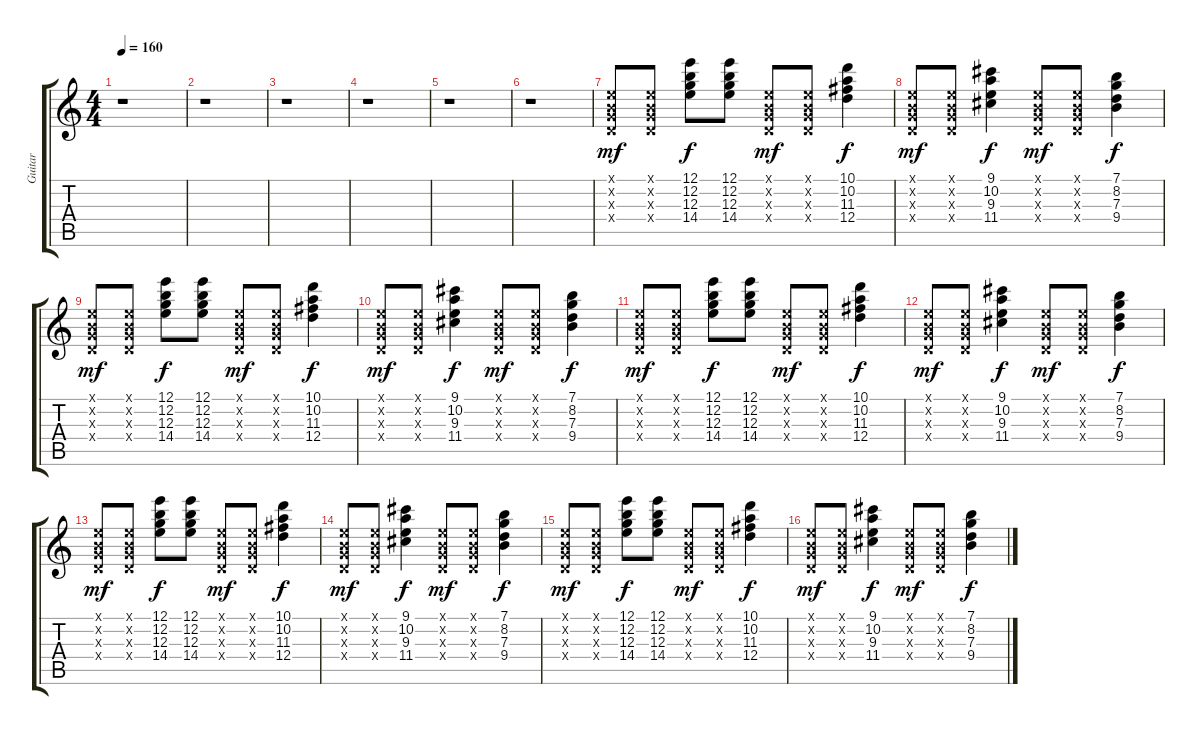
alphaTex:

\track ("Guitar" "Guitar") {instrument electricguitarclean}
\staff {score tabs}
\tuning (E4 B3 G3 D3 A2 E2) {hide}
\ts (4 4)
\tempo 160
\clef g2
\ks c
r.1{dy mp} |
r.1 |
r.1 |
r.1 |
r.1 |
r.1 |
(0.1{x} 0.2{x} 0.3{x} 0.4{x}).8{dy mf} (0.1{x} 0.2{x} 0.3{x} 0.4{x}).8 (12.1 12.2 12.3 14.4).8{dy f} (12.1 12.2 12.3 14.4).8 (0.1{x} 0.2{x} 0.3{x} 0.4{x}).8{dy mf} (0.1{x} 0.2{x} 0.3{x} 0.4{x}).8 (10.1 10.2 11.3 12.4).4{dy f} |
(0.1{x} 0.2{x} 0.3{x} 0.4{x}).8{dy mf} (0.1{x} 0.2{x} 0.3{x} 0.4{x}).8 (9.1 10.2 9.3 11.4).4{dy f} (0.1{x} 0.2{x} 0.3{x} 0.4{x}).8{dy mf} (0.1{x} 0.2{x} 0.3{x} 0.4{x}).8 (7.1 8.2 7.3 9.4).4{dy f} |
(0.1{x} 0.2{x} 0.3{x} 0.4{x}).8{dy mf} (0.1{x} 0.2{x} 0.3{x} 0.4{x}).8 (12.1 12.2 12.3 14.4).8{dy f} (12.1 12.2 12.3 14.4).8 (0.1{x} 0.2{x} 0.3{x} 0.4{x}).8{dy mf} (0.1{x} 0.2{x} 0.3{x} 0.4{x}).8 (10.1 10.2 11.3 12.4).4{dy f} |
(0.1{x} 0.2{x} 0.3{x} 0.4{x}).8{dy mf} (0.1{x} 0.2{x} 0.3{x} 0.4{x}).8 (9.1 10.2 9.3 11.4).4{dy f} (0.1{x} 0.2{x} 0.3{x} 0.4{x}).8{dy mf} (0.1{x} 0.2{x} 0.3{x} 0.4{x}).8 (7.1 8.2 7.3 9.4).4{dy f} |
(0.1{x} 0.2{x} 0.3{x} 0.4{x}).8{dy mf} (0.1{x} 0.2{x} 0.3{x} 0.4{x}).8 (12.1 12.2 12.3 14.4).8{dy f} (12.1 12.2 12.3 14.4).8 (0.1{x} 0.2{x} 0.3{x} 0.4{x}).8{dy mf} (0.1{x} 0.2{x} 0.3{x} 0.4{x}).8 (10.1 10.2 11.3 12.4).4{dy f} |
(0.1{x} 0.2{x} 0.3{x} 0.4{x}).8{dy mf} (0.1{x} 0.2{x} 0.3{x} 0.4{x}).8 (9.1 10.2 9.3 11.4).4{dy f} (0.1{x} 0.2{x} 0.3{x} 0.4{x}).8{dy mf} (0.1{x} 0.2{x} 0.3{x} 0.4{x}).8 (7.1 8.2 7.3 9.4).4{dy f} |
(0.1{x} 0.2{x} 0.3{x} 0.4{x}).8{dy mf} (0.1{x} 0.2{x} 0.3{x} 0.4{x}).8 (12.1 12.2 12.3 14.4).8{dy f} (12.1 12.2 12.3 14.4).8 (0.1{x} 0.2{x} 0.3{x} 0.4{x}).8{dy mf} (0.1{x} 0.2{x} 0.3{x} 0.4{x}).8 (10.1 10.2 11.3 12.4).4{dy f} |
(0.1{x} 0.2{x} 0.3{x} 0.4{x}).8{dy mf} (0.1{x} 0.2{x} 0.3{x} 0.4{x}).8 (9.1 10.2 9.3 11.4).4{dy f} (0.1{x} 0.2{x} 0.3{x} 0.4{x}).8{dy mf} (0.1{x} 0.2{x} 0.3{x} 0.4{x}).8 (7.1 8.2 7.3 9.4).4{dy f} |
(0.1{x} 0.2{x} 0.3{x} 0.4{x}).8{dy mf} (0.1{x} 0.2{x} 0.3{x} 0.4{x}).8 (12.1 12.2 12.3 14.4).8{dy f} (12.1 12.2 12.3 14.4).8 (0.1{x} 0.2{x} 0.3{x} 0.4{x}).8{dy mf} (0.1{x} 0.2{x} 0.3{x} 0.4{x}).8 (10.1 10.2 11.3 12.4).4{dy f} |
(0.1{x} 0.2{x} 0.3{x} 0.4{x}).8{dy mf} (0.1{x} 0.2{x} 0.3{x} 0.4{x}).8 (9.1 10.2 9.3 11.4).4{dy f} (0.1{x} 0.2{x} 0.3{x} 0.4{x}).8{dy mf} (0.1{x} 0.2{x} 0.3{x} 0.4{x}).8 (7.1 8.2 7.3 9.4).4{dy f}
